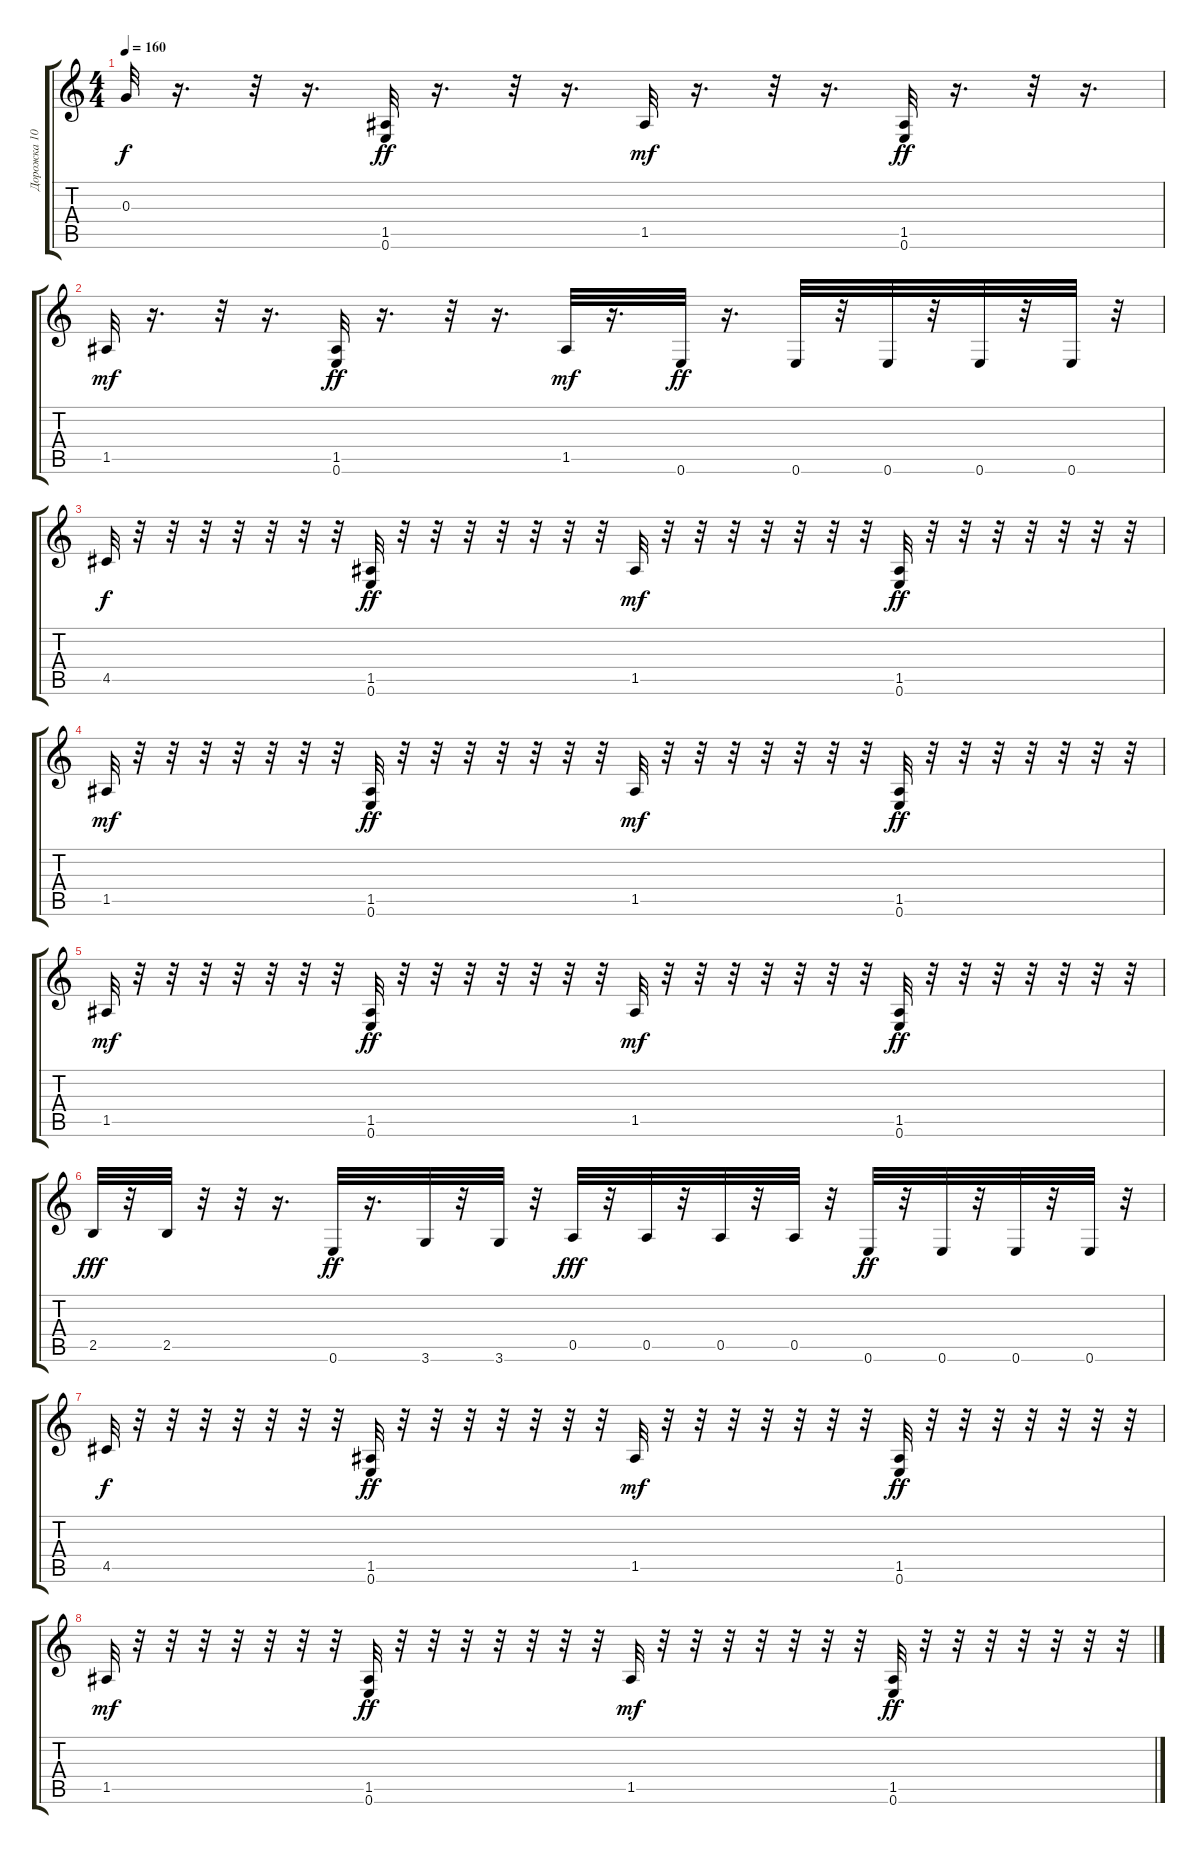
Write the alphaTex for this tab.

\track ("Дорожка 10" "Дорожка 10") {instrument acousticguitarnylon}
\staff {score tabs}
\tuning (E4 B3 G3 D3 A2 E2) {hide}
\ts (4 4)
\tempo 160
\clef g2
\ks c
0.3.32{dy f} r.16{d} r.32 r.16{d} (1.5 0.6).32{dy ff} r.16{d} r.32 r.16{d} 1.5.32{dy mf} r.16{d} r.32 r.16{d} (1.5 0.6).32{dy ff} r.16{d} r.32 r.16{d} |
1.5.32{dy mf} r.16{d} r.32 r.16{d} (1.5 0.6).32{dy ff} r.16{d} r.32 r.16{d} 1.5.32{dy mf} r.16{d} 0.6.32{dy ff} r.16{d} 0.6.32 r.32 0.6.32 r.32 0.6.32 r.32 0.6.32 r.32 |
4.5.32{dy f} r.32 r.32 r.32 r.32 r.32 r.32 r.32 (1.5 0.6).32{dy ff} r.32 r.32 r.32 r.32 r.32 r.32 r.32 1.5.32{dy mf} r.32 r.32 r.32 r.32 r.32 r.32 r.32 (1.5 0.6).32{dy ff} r.32 r.32 r.32 r.32 r.32 r.32 r.32 |
1.5.32{dy mf} r.32 r.32 r.32 r.32 r.32 r.32 r.32 (1.5 0.6).32{dy ff} r.32 r.32 r.32 r.32 r.32 r.32 r.32 1.5.32{dy mf} r.32 r.32 r.32 r.32 r.32 r.32 r.32 (1.5 0.6).32{dy ff} r.32 r.32 r.32 r.32 r.32 r.32 r.32 |
1.5.32{dy mf} r.32 r.32 r.32 r.32 r.32 r.32 r.32 (1.5 0.6).32{dy ff} r.32 r.32 r.32 r.32 r.32 r.32 r.32 1.5.32{dy mf} r.32 r.32 r.32 r.32 r.32 r.32 r.32 (1.5 0.6).32{dy ff} r.32 r.32 r.32 r.32 r.32 r.32 r.32 |
2.5.32{dy fff} r.32 2.5.32 r.32 r.32 r.16{d} 0.6.32{dy ff} r.16{d} 3.6.32 r.32 3.6.32 r.32 0.5.32{dy fff} r.32 0.5.32 r.32 0.5.32 r.32 0.5.32 r.32 0.6.32{dy ff} r.32 0.6.32 r.32 0.6.32 r.32 0.6.32 r.32 |
4.5.32{dy f} r.32 r.32 r.32 r.32 r.32 r.32 r.32 (1.5 0.6).32{dy ff} r.32 r.32 r.32 r.32 r.32 r.32 r.32 1.5.32{dy mf} r.32 r.32 r.32 r.32 r.32 r.32 r.32 (1.5 0.6).32{dy ff} r.32 r.32 r.32 r.32 r.32 r.32 r.32 |
1.5.32{dy mf} r.32 r.32 r.32 r.32 r.32 r.32 r.32 (1.5 0.6).32{dy ff} r.32 r.32 r.32 r.32 r.32 r.32 r.32 1.5.32{dy mf} r.32 r.32 r.32 r.32 r.32 r.32 r.32 (1.5 0.6).32{dy ff} r.32 r.32 r.32 r.32 r.32 r.32 r.32
